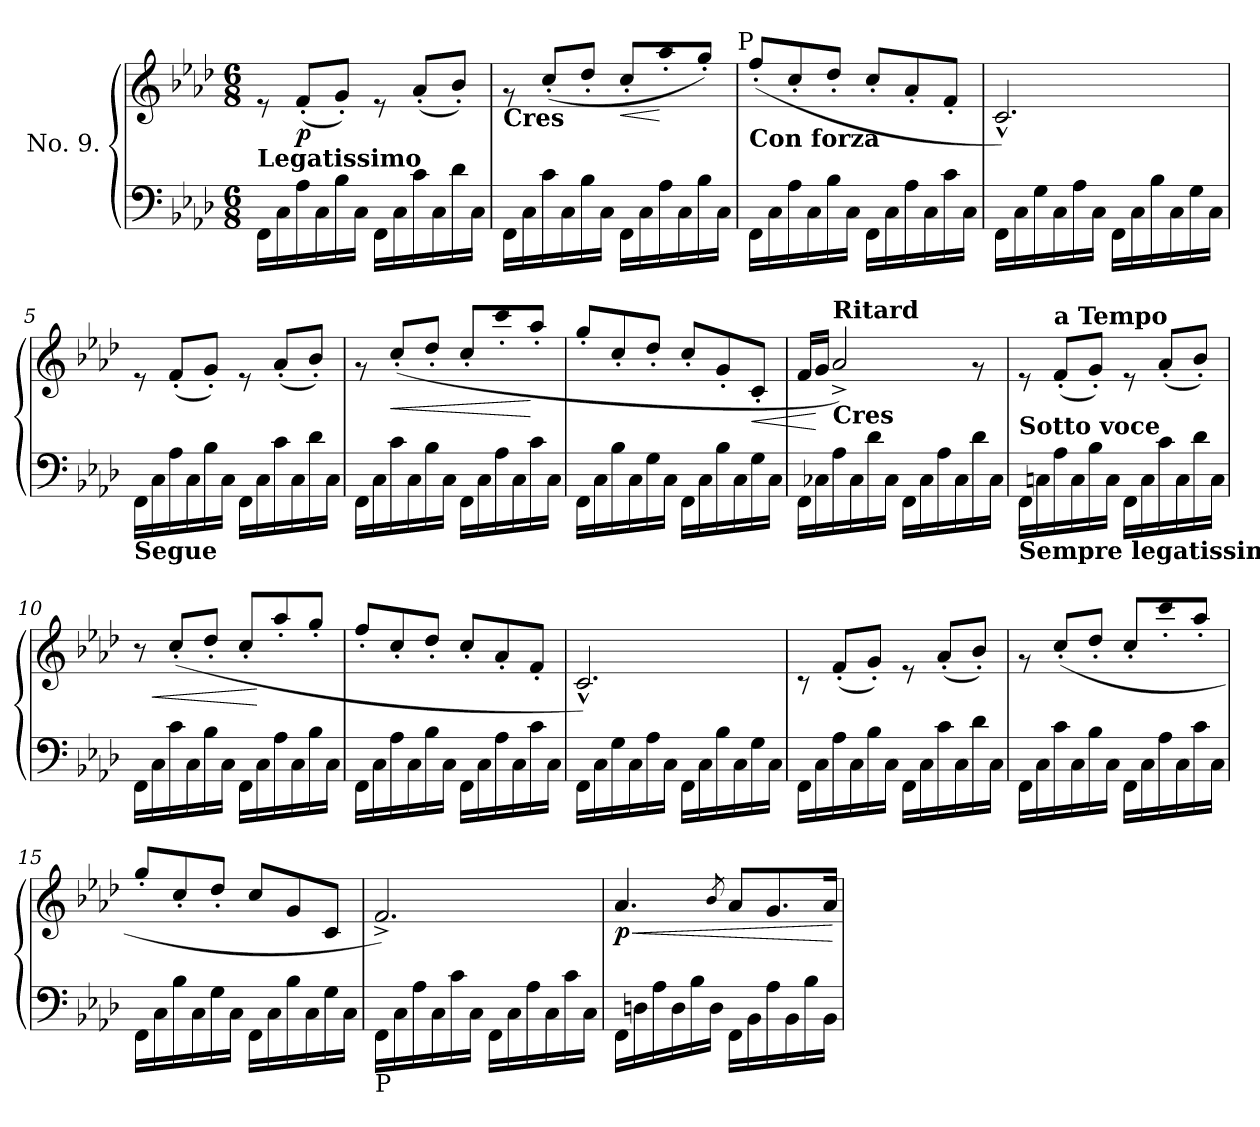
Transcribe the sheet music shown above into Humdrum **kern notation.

**kern	**kern	**dynam
*part1	*part1	*part1
*staff2	*staff1	*staff1/2
*I"No. 9.	*	*
*clefF4	*clefG2	*
*k[b-e-a-d-]	*k[b-e-a-d-]	*
*f:	*f:	*
*M6/8	*M6/8	*
*MM144	*MM144	*
=1	=1	=1
*	*^	*
!	!LO:TX:b:B:t=Legatissimo	!	!
16FF\LL	2.ryy	8r	.
16C\	.	.	.
!	!	!	!LO:DY:b
16A-\	.	(<8f'/L	p
16C\	.	.	.
16B-\	.	8g'/J)	.
16C\JJ	.	.	.
16FF\LL	.	8r	.
16C\	.	.	.
16c\	.	(<8a-'/L	.
16C\	.	.	.
16d-\	.	8b-'/J)	.
16C\JJ	.	.	.
=2	=2	=2	=2
!	!LO:TX:b:B:t=Cres	!	!
16FF\LL	2.ryy	8r	.
16C\	.	.	.
16c\	.	(>8cc'/L	.
16C\	.	.	.
16B-\	.	8dd-'/J	.
16C\JJ	.	.	.
!	!	!	!LO:HP:b
16FF\LL	.	8cc'/L	<
16C\	.	.	.
16A-\	.	8aa-'/	[
16C\	.	.	.
16B-\	.	8gg'/J)	.
16C\JJ	.	.	.
!	!LO:TX:a:t=P	!	!
=3	=3	=3	=3
!	!LO:TX:b:B:t=Con forza	!	!
16FF\LL	2.ryy	(>8ff'/L	.
16C\	.	.	.
16A-\	.	8cc'/	.
16C\	.	.	.
16B-\	.	8dd-'/J	.
16C\JJ	.	.	.
16FF\LL	.	8cc'/L	.
16C\	.	.	.
16A-\	.	8a-'/	.
16C\	.	.	.
16c\	.	8f'/J	.
16C\JJ	.	.	.
!!LO:LB:g=z	!!
=4	=4	=4	=4
16FF\LL	2.ryy	2.c^^/)	.
16C\	.	.	.
16G\	.	.	.
16C\	.	.	.
16A-\	.	.	.
16C\JJ	.	.	.
16FF\LL	.	.	.
16C\	.	.	.
16B-\	.	.	.
16C\	.	.	.
16G\	.	.	.
16C\JJ	.	.	.
=5	=5	=5	=5
!LO:TX:b:B:t=Segue	!	!	!
16FF\LL	2.ryy	8r	.
16C\	.	.	.
16A-\	.	(<8f'/L	.
16C\	.	.	.
16B-\	.	8g'/J)	.
16C\JJ	.	.	.
16FF\LL	.	8r	.
16C\	.	.	.
16c\	.	(<8a-'/L	.
16C\	.	.	.
16d-\	.	8b-'/J)	.
16C\JJ	.	.	.
=6	=6	=6	=6
16FF\LL	2.ryy	8r	.
16C\	.	.	.
!	!	!	!LO:HP:b
16c\	.	(>8cc'/L	<
16C\	.	.	.
16B-\	.	8dd-'/J	.
16C\JJ	.	.	.
16FF\LL	.	8cc'/L	.
16C\	.	.	.
16A-\	.	8ccc'/	.
16C\	.	.	.
16c\	.	8aa-'/J	[
16C\JJ	.	.	.
=7	=7	=7	=7
16FF\LL	2.ryy	8gg'/L	.
16C\	.	.	.
16B-\	.	8cc'/	.
16C\	.	.	.
16G\	.	8dd-'/J	.
16C\JJ	.	.	.
16FF\LL	.	8cc'/L	.
16C\	.	.	.
16B-\	.	8g'/	.
16C\	.	.	.
!	!	!	!LO:HP:b
16G\	.	8c'/J	<
16C\JJ	.	.	.
!!LO:LB:g=z	!!
=8	=8	=8	=8
16FF\LL	2.ryy	16f/LL	.
16C-X\	.	16g/JJ	[
!	!	!LO:TX:b:B:t=Cres	!
!	!	!LO:TX:a:B:t=Ritard	!
16A-\	.	2a-^/)	.
16C-\	.	.	.
16d-\	.	.	.
16C-\JJ	.	.	.
16FF\LL	.	.	.
16C-\	.	.	.
16A-\	.	.	.
16C-\	.	.	.
16d-\	.	8r	.
16C-\JJ	.	.	.
=9	=9	=9	=9
!LO:TX:b:B:t=Sempre legatissimo	!	!	!
!LO:TX:a:B:t=Sotto voce	!	!	!
16FF\LL	2.ryy	8r	.
16Cn\	.	.	.
!	!	!LO:TX:a:B:t=a Tempo	!
16A-\	.	(<8f'/L	.
16C\	.	.	.
16B-\	.	8g'/J)	.
16C\JJ	.	.	.
16FF\LL	.	8r	.
16C\	.	.	.
16c\	.	(<8a-'/L	.
16C\	.	.	.
16d-\	.	8b-'/J)	.
16C\JJ	.	.	.
=10	=10	=10	=10
*	*	*^	*
16FF\LL	16ryy	4ryy	8r	.
!	!	!	!	!LO:HP:b
16C\	16ryy	.	.	<
16c\	8ryy	.	(>8cc'/L	.
16C\	.	.	.	.
16B-\	4ryy	8ryy	8dd-'/J	.
16C\JJ	.	.	.	.
16FF\LL	.	16ryy	8cc'/L	.
16C\	.	16ryy	.	[
16A-\	4ryy	4ryy	8aa-'/	.
16C\	.	.	.	.
16B-\	.	.	8gg'/J	.
16C\JJ	.	.	.	.
*	*	*v	*v	*
!!LO:LB:g=z
=11	=11	=11	=11
16FF\LL	2.ryy	8ff'/L	.
16C\	.	.	.
16A-\	.	8cc'/	.
16C\	.	.	.
16B-\	.	8dd-'/J	.
16C\JJ	.	.	.
16FF\LL	.	8cc'/L	.
16C\	.	.	.
16A-\	.	8a-'/	.
16C\	.	.	.
16c\	.	8f'/J	.
16C\JJ	.	.	.
=12	=12	=12	=12
16FF\LL	2.ryy	2.c^^/)	.
16C\	.	.	.
16G\	.	.	.
16C\	.	.	.
16A-\	.	.	.
16C\JJ	.	.	.
16FF\LL	.	.	.
16C\	.	.	.
16B-\	.	.	.
16C\	.	.	.
16G\	.	.	.
16C\JJ	.	.	.
=13	=13	=13	=13
16FF\LL	2.ryy	8r	.
16C\	.	.	.
16A-\	.	(<8f'/L	.
16C\	.	.	.
16B-\	.	8g'/J)	.
16C\JJ	.	.	.
16FF\LL	.	8r	.
16C\	.	.	.
16c\	.	(<8a-'/L	.
16C\	.	.	.
16d-\	.	8b-'/J)	.
16C\JJ	.	.	.
=14	=14	=14	=14
16FF\LL	2.ryy	8r	.
16C\	.	.	.
16c\	.	(>8cc'/L	.
16C\	.	.	.
16B-\	.	8dd-'/J	.
16C\JJ	.	.	.
16FF\LL	.	8cc'/L	.
16C\	.	.	.
16A-\	.	8ccc'/	.
16C\	.	.	.
16c\	.	8aa-'/J	.
16C\JJ	.	.	.
!!LO:LB:g=z	!!
=15	=15	=15	=15
16FF\LL	2.ryy	8gg'/L	.
16C\	.	.	.
16B-\	.	8cc'/	.
16C\	.	.	.
16G\	.	8dd-'/J	.
16C\JJ	.	.	.
16FF\LL	.	8cc/L	.
16C\	.	.	.
16B-\	.	8g/	.
16C\	.	.	.
16G\	.	8c/J	.
16C\JJ	.	.	.
=16	=16	=16	=16
!LO:TX:b:t=P	!	!	!
16FF\LL	2.ryy	2.f^/)	.
16C\	.	.	.
16A-\	.	.	.
16C\	.	.	.
16c\	.	.	.
16C\JJ	.	.	.
16FF\LL	.	.	.
16C\	.	.	.
16A-\	.	.	.
16C\	.	.	.
16c\	.	.	.
16C\JJ	.	.	.
=17	=17	=17	=17
!	!	!	!LO:HP:b
!	!	!	!LO:DY:n=1:b
16FF\LL	2.ryy	4.a-/	< p
16Dn\	.	.	.
16A-\	.	.	.
16D\	.	.	.
16B-\	.	.	.
16D\JJ	.	.	.
.	.	8qb-/	.
16FF\LL	.	8a-/L	.
16BB-\	.	.	.
16A-\	.	8.g/	.
16BB-\	.	.	.
16B-\	.	.	.
16BB-\JJ	.	16a-/Jk	.
*	*v	*v	*
.	.	[
=	=	=
*-	*-	*-
